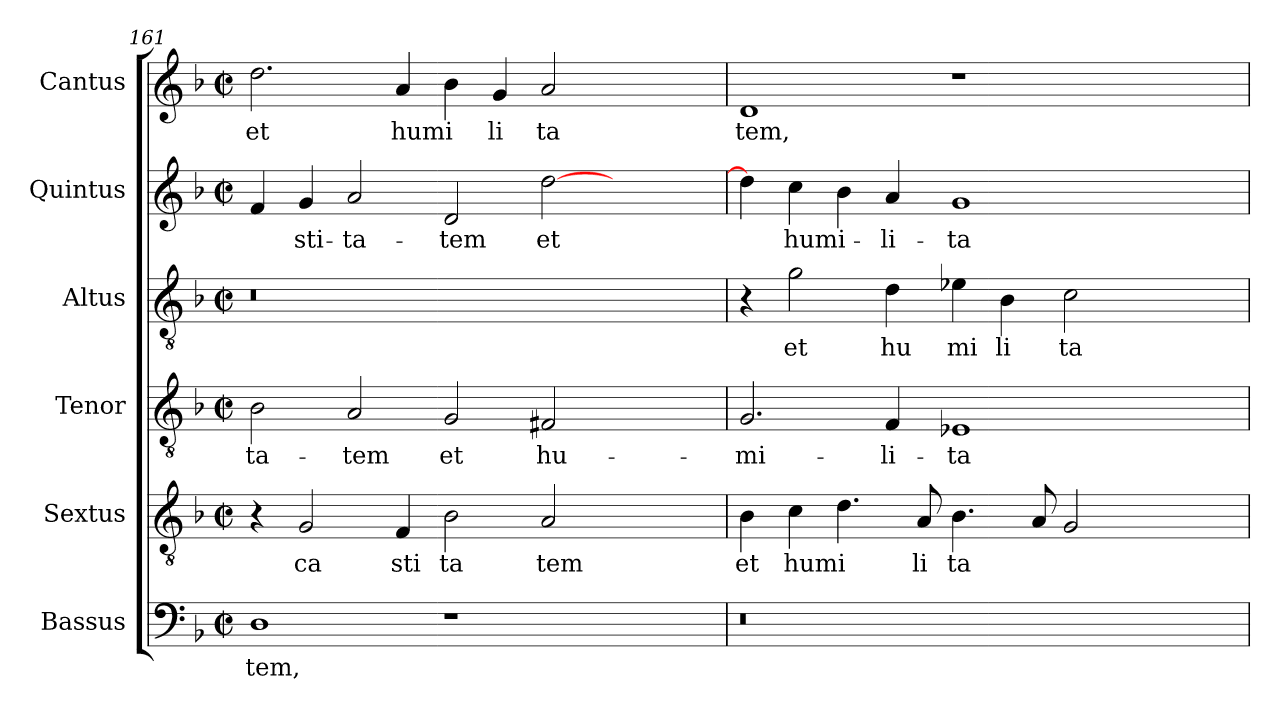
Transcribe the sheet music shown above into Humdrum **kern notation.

**kern	**text	**kern	**text	**kern	**text	**kern	**text	**kern	**text	**kern	**text
*part6	*part6	*part5	*part5	*part4	*part4	*part3	*part3	*part2	*part2	*part1	*part1
*staff6	*staff6	*staff5	*staff5	*staff4	*staff4	*staff3	*staff3	*staff2	*staff2	*staff1	*staff1
*I"Bassus	*	*I"Sextus	*	*I"Tenor	*	*I"Altus	*	*I"Quintus	*	*I"Cantus	*
*clefF4	*	*clefGv2	*	*clefGv2	*	*clefGv2	*	*clefG2	*	*clefG2	*
*k[b-]	*	*k[b-]	*	*k[b-]	*	*k[b-]	*	*k[b-]	*	*k[b-]	*
*F:	*	*F:	*	*F:	*	*F:	*	*F:	*	*F:	*
*M2/2	*	*M2/2	*	*M2/2	*	*M2/2	*	*M2/2	*	*M2/2	*
*met(c|)	*	*met(c|)	*	*met(c|)	*	*met(c|)	*	*met(c|)	*	*met(c|)	*
=161	=161	=161	=161	=161	=161	=161	=161	=161	=161	=161	=161
!	!LO:LY:b:cj	!	!	!	!LO:LY:b:cj	!	!	!	!	!	!LO:LY:b:cj
1D	tem,	4r	.	2B-\	-ta-	0r	.	4f/	.	2.dd\	et
!	!	!	!LO:LY:b:cj	!	!	!	!	!	!LO:LY:b:cj	!	!
.	.	2G/	ca	.	.	.	.	4g/	-sti-	.	.
!	!	!	!	!	!LO:LY:b:cj	!	!	!	!LO:LY:b:cj	!	!
.	.	.	.	2A/	-tem	.	.	2a/	-ta-	.	.
!	!	!	!LO:LY:b:cj	!	!	!	!	!	!	!	!LO:LY:b
.	.	4F/	sti	.	.	.	.	.	.	4a/	humi
!LO:N:vis=1	!	!	!LO:LY:b:cj	!	!LO:LY:b:cj	!	!	!	!LO:LY:b:cj	!	!
0r	.	2B-\	ta	2G/	et	.	.	2d/	-tem	4b-\	.
!	!	!	!	!	!	!	!	!	!	!	!LO:LY:b:cj
.	.	.	.	.	.	.	.	.	.	4g/	li
!	!	!	!LO:LY:b:cj	!	!LO:LY:b:cj	!	!	!	!LO:LY:b:cj	!	!LO:LY:b:cj
.	.	2A/	tem	2F#X/	hu-	.	.	[>2dd\	et	2a/	ta
.	.	1ryy	.	1ryy	.	1ryy	.	1ryy	.	1ryy	.
=162	=162	=162	=162	=162	=162	=162	=162	=162	=162	=162	=162
!	!	!	!LO:LY:b:cj	!	!LO:LY:b:cj	!	!	!	!	!	!LO:LY:b:cj
0r	.	4B-\	et	2.G/	-mi-	4r	.	4dd\]	.	1d	tem,
!	!	!	!LO:LY:b	!	!	!	!LO:LY:b:cj	!	!LO:LY:b	!	!
.	.	4c\	humi	.	.	2g\	et	4cc\	humi-	.	.
.	.	4.d\	.	.	.	.	.	4b-\	.	.	.
!	!	!	!	!	!LO:LY:b:cj	!	!LO:LY:b:cj	!	!LO:LY:b:cj	!	!
.	.	.	.	4F/	-li-	4d\	hu	4a/	-li-	.	.
!	!	!	!LO:LY:b:cj	!	!	!	!	!	!	!	!
.	.	8A/	li	.	.	.	.	.	.	.	.
!	!	!	!LO:LY:b:cj	!	!LO:LY:b:cj	!	!LO:LY:b:cj	!	!LO:LY:b:cj	!LO:N:vis=1	!
.	.	4.B-\	ta	1E-X	-ta-	4e-X\	mi	1g	-ta-	0r	.
!	!	!	!	!	!	!	!LO:LY:b:cj	!	!	!	!
.	.	.	.	.	.	4B-\	li	.	.	.	.
.	.	8A/	.	.	.	.	.	.	.	.	.
!	!	!	!	!	!	!	!LO:LY:b:cj	!	!	!	!
.	.	2G/	.	.	.	2c\	ta	.	.	.	.
1ryy	.	1ryy	.	1ryy	.	1ryy	.	1ryy	.	.	.
=	=	=	=	=	=	=	=	=	=	=	=
*-	*-	*-	*-	*-	*-	*-	*-	*-	*-	*-	*-
